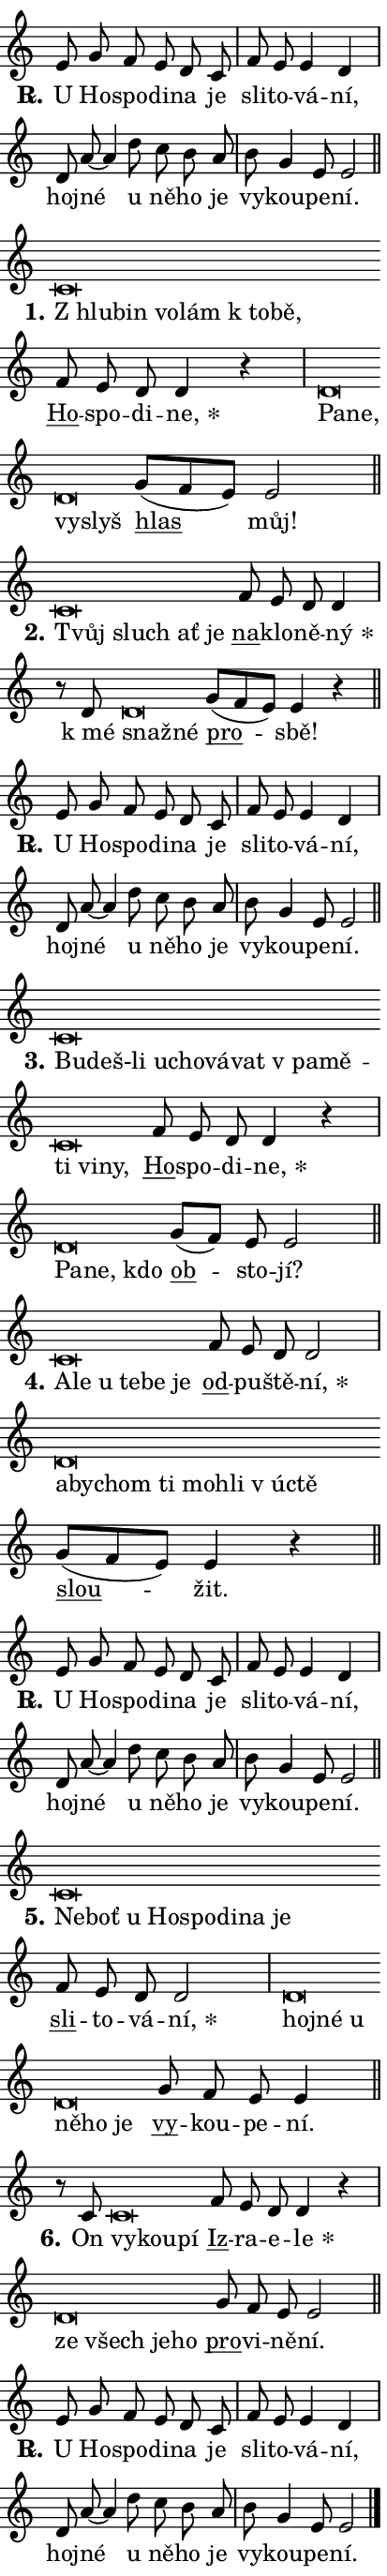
\version "2.24.0"
\header { tagline = "" }
\paper {
  indent = 0\cm
  top-margin = 0\cm
  right-margin = 0.13\cm % to fit lyric hyphens
  bottom-margin = 0\cm
  left-margin = 0\cm
  paper-width = 7\cm
  page-breaking = #ly:one-page-breaking
  system-system-spacing.basic-distance = #11
  score-system-spacing.basic-distance = #11
  ragged-last = ##f
}


%% Author: Thomas Morley
%% https://lists.gnu.org/archive/html/lilypond-user/2020-05/msg00002.html
#(define (line-position grob)
"Returns position of @var[grob} in current system:
   @code{'start}, if at first time-step
   @code{'end}, if at last time-step
   @code{'middle} otherwise
"
  (let* ((col (ly:item-get-column grob))
         (ln (ly:grob-object col 'left-neighbor))
         (rn (ly:grob-object col 'right-neighbor))
         (col-to-check-left (if (ly:grob? ln) ln col))
         (col-to-check-right (if (ly:grob? rn) rn col))
         (break-dir-left
           (and
             (ly:grob-property col-to-check-left 'non-musical #f)
             (ly:item-break-dir col-to-check-left)))
         (break-dir-right
           (and
             (ly:grob-property col-to-check-right 'non-musical #f)
             (ly:item-break-dir col-to-check-right))))
        (cond ((eqv? 1 break-dir-left) 'start)
              ((eqv? -1 break-dir-right) 'end)
              (else 'middle))))

#(define (tranparent-at-line-position vctor)
  (lambda (grob)
  "Relying on @code{line-position} select the relevant enry from @var{vctor}.
Used to determine transparency,"
    (case (line-position grob)
      ((end) (not (vector-ref vctor 0)))
      ((middle) (not (vector-ref vctor 1)))
      ((start) (not (vector-ref vctor 2))))))

noteHeadBreakVisibility =
#(define-music-function (break-visibility)(vector?)
"Makes @code{NoteHead}s transparent relying on @var{break-visibility}"
#{
  \override NoteHead.transparent =
    #(tranparent-at-line-position break-visibility)
#})

#(define delete-ledgers-for-transparent-note-heads
  (lambda (grob)
    "Reads whether a @code{NoteHead} is transparent.
If so this @code{NoteHead} is removed from @code{'note-heads} from
@var{grob}, which is supposed to be @code{LedgerLineSpanner}.
As a result ledgers are not printed for this @code{NoteHead}"
    (let* ((nhds-array (ly:grob-object grob 'note-heads))
           (nhds-list
             (if (ly:grob-array? nhds-array)
                 (ly:grob-array->list nhds-array)
                 '()))
           ;; Relies on the transparent-property being done before
           ;; Staff.LedgerLineSpanner.after-line-breaking is executed.
           ;; This is fragile ...
           (to-keep
             (remove
               (lambda (nhd)
                 (ly:grob-property nhd 'transparent #f))
               nhds-list)))
      ;; TODO find a better method to iterate over grob-arrays, similiar
      ;; to filter/remove etc for lists
      ;; For now rebuilt from scratch
      (set! (ly:grob-object grob 'note-heads)  '())
      (for-each
        (lambda (nhd)
          (ly:pointer-group-interface::add-grob grob 'note-heads nhd))
        to-keep))))

squashNotes = {
  \override NoteHead.X-extent = #'(-0.2 . 0.2)
  \override NoteHead.Y-extent = #'(-0.75 . 0)
  \override NoteHead.stencil =
    #(lambda (grob)
       (let ((pos (ly:grob-property grob 'staff-position)))
         (begin
           (if (< pos -7) (display "ERROR: Lower brevis then expected\n") (display ""))
           (if (<= pos -6) ly:text-interface::print ly:note-head::print))))
}
unSquashNotes = {
  \revert NoteHead.X-extent
  \revert NoteHead.Y-extent
  \revert NoteHead.stencil
}

hideNotes = \noteHeadBreakVisibility #begin-of-line-visible
unHideNotes = \noteHeadBreakVisibility #all-visible

% work-around for resetting accidentals
% https://lilypond.org/doc/v2.23/Documentation/notation/displaying-rhythms#unmetered-music
cadenzaMeasure = {
  \cadenzaOff
  \partial 1024 s1024
  \cadenzaOn
}

#(define-markup-command (accent layout props text) (markup?)
  "Underline accented syllable"
  (interpret-markup layout props
    #{\markup \override #'(offset . 4.3) \underline { #text }#}))

responsum = \markup \concat {
  "R" \hspace #-1.05 \path #0.1 #'((moveto 0 0.07) (lineto 0.9 0.8)) \hspace #0.05 "."
}

spaceSize = #0.6828661417322834 % exact space size for TeX Gyre Schola

\layout {
  \context {
    \Staff
    \remove "Time_signature_engraver"
    \override LedgerLineSpanner.after-line-breaking = #delete-ledgers-for-transparent-note-heads
  }
  \context {
    \Lyrics {
      \override LyricSpace.minimum-distance = \spaceSize
      \override LyricText.font-name = #"TeX Gyre Schola"
      \override LyricText.font-size = 1
      \override StanzaNumber.font-name = #"TeX Gyre Schola Bold"
      \override StanzaNumber.font-size = 1
    }
  }
  \context {
    \Score 
    \override NoteHead.text =
      #(lambda (grob) 
        (let ((pos (ly:grob-property grob 'staff-position)))
          #{\markup {
            \combine
              \halign #-0.55 \raise #(if (= pos -6) 0 0.5) \override #'(thickness . 2) \draw-line #'(3.2 . 0)
              \musicglyph "noteheads.sM1"
          }#}))
  }
}

% magnetic-lyrics.ily
%
%   written by
%     Jean Abou Samra <jean@abou-samra.fr>
%     Werner Lemberg <wl@gnu.org>
%
%   adapted by
%     Jiri Hon <jiri.hon@gmail.com>
%
% Version 2022-Apr-15

% https://www.mail-archive.com/lilypond-user@gnu.org/msg149350.html

#(define (Left_hyphen_pointer_engraver context)
   "Collect syllable-hyphen-syllable occurrences in lyrics and store
them in properties.  This engraver only looks to the left.  For
example, if the lyrics input is @code{foo -- bar}, it does the
following.

@itemize @bullet
@item
Set the @code{text} property of the @code{LyricHyphen} grob between
@q{foo} and @q{bar} to @code{foo}.

@item
Set the @code{left-hyphen} property of the @code{LyricText} grob with
text @q{foo} to the @code{LyricHyphen} grob between @q{foo} and
@q{bar}.
@end itemize

Use this auxiliary engraver in combination with the
@code{lyric-@/text::@/apply-@/magnetic-@/offset!} hook."
   (let ((hyphen #f)
         (text #f))
     (make-engraver
      (acknowledgers
       ((lyric-syllable-interface engraver grob source-engraver)
        (set! text grob)))
      (end-acknowledgers
       ((lyric-hyphen-interface engraver grob source-engraver)
        ;(when (not (grob::has-interface grob 'lyric-space-interface))
          (set! hyphen grob)));)
      ((stop-translation-timestep engraver)
       (when (and text hyphen)
         (ly:grob-set-object! text 'left-hyphen hyphen))
       (set! text #f)
       (set! hyphen #f)))))

#(define (lyric-text::apply-magnetic-offset! grob)
   "If the space between two syllables is less than the value in
property @code{LyricText@/.details@/.squash-threshold}, move the right
syllable to the left so that it gets concatenated with the left
syllable.

Use this function as a hook for
@code{LyricText@/.after-@/line-@/breaking} if the
@code{Left_@/hyphen_@/pointer_@/engraver} is active."
   (let ((hyphen (ly:grob-object grob 'left-hyphen #f)))
     (when hyphen
       (let ((left-text (ly:spanner-bound hyphen LEFT)))
         (when (grob::has-interface left-text 'lyric-syllable-interface)
           (let* ((common (ly:grob-common-refpoint grob left-text X))
                  (this-x-ext (ly:grob-extent grob common X))
                  (left-x-ext
                   (begin
                     ;; Trigger magnetism for left-text.
                     (ly:grob-property left-text 'after-line-breaking)
                     (ly:grob-extent left-text common X)))
                  ;; `delta` is the gap width between two syllables.
                  (delta (- (interval-start this-x-ext)
                            (interval-end left-x-ext)))
                  (details (ly:grob-property grob 'details))
                  (threshold (assoc-get 'squash-threshold details 0.2)))
             (when (< delta threshold)
               (let* (;; We have to manipulate the input text so that
                      ;; ligatures crossing syllable boundaries are not
                      ;; disabled.  For languages based on the Latin
                      ;; script this is essentially a beautification.
                      ;; However, for non-Western scripts it can be a
                      ;; necessity.
                      (lt (ly:grob-property left-text 'text))
                      (rt (ly:grob-property grob 'text))
                      (is-space (grob::has-interface hyphen 'lyric-space-interface))
                      (space (if is-space " " ""))
                      (extra-delta (if is-space spaceSize 0))
                      ;; Append new syllable.
                      (ltrt-space (if (and (string? lt) (string? rt))
                                (string-append lt space rt)
                                (make-concat-markup (list lt space rt))))
                      ;; Right-align `ltrt` to the right side.
                      (ltrt-space-markup (grob-interpret-markup
                               grob
                               (make-translate-markup
                                (cons (interval-length this-x-ext) 0)
                                (make-right-align-markup ltrt-space)))))
                 (begin
                   ;; Don't print `left-text`.
                   (ly:grob-set-property! left-text 'stencil #f)
                   ;; Set text and stencil (which holds all collected
                   ;; syllables so far) and shift it to the left.
                   (ly:grob-set-property! grob 'text ltrt-space)
                   (ly:grob-set-property! grob 'stencil ltrt-space-markup)
                   (ly:grob-translate-axis! grob (- (- delta extra-delta)) X))))))))))


#(define (lyric-hyphen::displace-bounds-first grob)
   ;; Make very sure this callback isn't triggered too early.
   (let ((left (ly:spanner-bound grob LEFT))
         (right (ly:spanner-bound grob RIGHT)))
     (ly:grob-property left 'after-line-breaking)
     (ly:grob-property right 'after-line-breaking)
     (ly:lyric-hyphen::print grob)))

squashThreshold = #0.4

\layout {
  \context {
    \Lyrics
    \consists #Left_hyphen_pointer_engraver
    \override LyricText.after-line-breaking =
      #lyric-text::apply-magnetic-offset!
    \override LyricHyphen.stencil = #lyric-hyphen::displace-bounds-first
    \override LyricText.details.squash-threshold = \squashThreshold
    \override LyricHyphen.minimum-distance = 0
    \override LyricHyphen.minimum-length = \squashThreshold
  }
}

squashText = \override LyricText.details.squash-threshold = 9999
unSquashText = \override LyricText.details.squash-threshold = \squashThreshold

leftText = \override LyricText.self-alignment-X = #LEFT
unLeftText = \revert LyricText.self-alignment-X

starOffset = #(lambda (grob) 
                (let ((x_offset (ly:self-alignment-interface::aligned-on-x-parent grob)))
                  (if (= x_offset 0) 0 (+ x_offset 1.2))))

star = #(define-music-function (syllable)(string?)
"Append star separator at the end of a syllable"
#{
  \once \override LyricText.X-offset = #starOffset
  \lyricmode { \markup {
    #syllable
    \override #'((font-name . "TeX Gyre Schola Bold")) \hspace #0.2 \lower #0.65 \larger "*"
  } }
#})

starAccent = #(define-music-function (syllable)(string?)
"Append star separator at the end of a syllable and make accent"
#{
  \once \override LyricText.X-offset = #starOffset
  \lyricmode { \markup {
    \accent #syllable
    \override #'((font-name . "TeX Gyre Schola Bold")) \hspace #0.2 \lower #0.65 \larger "*"
  } }
#})

breath = #(define-music-function (syllable)(string?)
"Append breathing indicator at the end of a syllable"
#{
  \lyricmode { \markup { #syllable "+" } }
#})

optionalBreath = #(define-music-function (syllable)(string?)
"Append optional breathing indicator at the end of a syllable"
#{
  \lyricmode { \markup { #syllable "(+)" } }
#})


\score {
    <<
        \new Voice = "melody" { \cadenzaOn \key c \major \relative { e'8 g f e d c \cadenzaMeasure \bar "|" f e e4 d \cadenzaMeasure \bar "|" d8 a'8~ a4 \bar "" d8 c b a \cadenzaMeasure \bar "|" b g4 e8 e2 \cadenzaMeasure \bar "||" \break } }
        \new Lyrics \lyricsto "melody" { \lyricmode { \set stanza = \responsum
U Ho -- spo -- di -- na je sli -- to -- vá -- ní, hoj -- né u ně -- ho je vy -- kou -- pe -- ní. } }
    >>
    \layout {}
}

\score {
    <<
        \new Voice = "melody" { \cadenzaOn \key c \major \relative { \squashNotes c'\breve*1/16 \hideNotes \breve*1/16 \bar "" \breve*1/16 \bar "" \breve*1/16 \bar "" \breve*1/16 \breve*1/16 \bar "" \unHideNotes \unSquashNotes \bar "" f8 e d d4 r \cadenzaMeasure \bar "|" \squashNotes d\breve*1/16 \hideNotes \breve*1/16 \bar "" \breve*1/16 \breve*1/16 \bar "" \unHideNotes \unSquashNotes \bar "" g8[( f e)] e2 \cadenzaMeasure \bar "||" \break } }
        \new Lyrics \lyricsto "melody" { \lyricmode { \set stanza = "1."
\leftText "Z hlu" -- \squashText bin vo -- lám "k to" -- bě, \unLeftText \unSquashText \markup \accent Ho -- spo -- di -- \star ne, \leftText Pa -- \squashText ne, vy -- slyš \unLeftText \unSquashText \markup \accent hlas můj! } }
    >>
    \layout {}
}

\score {
    <<
        \new Voice = "melody" { \cadenzaOn \key c \major \relative { \squashNotes c'\breve*1/16 \hideNotes \breve*1/16 \bar "" \breve*1/16 \breve*1/16 \bar "" \unHideNotes \unSquashNotes \bar "" f8 e d d4 \cadenzaMeasure \bar "|" r8 d8 \squashNotes d\breve*1/16 \hideNotes \breve*1/16 \bar "" \unHideNotes \unSquashNotes \bar "" g8[( f e)] e4 r \cadenzaMeasure \bar "||" \break } }
        \new Lyrics \lyricsto "melody" { \lyricmode { \set stanza = "2."
\leftText Tvůj \squashText sluch ať je \unLeftText \unSquashText \markup \accent na -- klo -- ně -- \star ný "k mé" \leftText snaž -- \squashText né \unLeftText \unSquashText \markup \accent pro -- sbě! } }
    >>
    \layout {}
}

\score {
    <<
        \new Voice = "melody" { \cadenzaOn \key c \major \relative { e'8 g f e d c \cadenzaMeasure \bar "|" f e e4 d \cadenzaMeasure \bar "|" d8 a'8~ a4 \bar "" d8 c b a \cadenzaMeasure \bar "|" b g4 e8 e2 \cadenzaMeasure \bar "||" \break } }
        \new Lyrics \lyricsto "melody" { \lyricmode { \set stanza = \responsum
U Ho -- spo -- di -- na je sli -- to -- vá -- ní, hoj -- né u ně -- ho je vy -- kou -- pe -- ní. } }
    >>
    \layout {}
}

\score {
    <<
        \new Voice = "melody" { \cadenzaOn \key c \major \relative { \squashNotes c'\breve*1/16 \hideNotes \breve*1/16 \bar "" \breve*1/16 \bar "" \breve*1/16 \bar "" \breve*1/16 \bar "" \breve*1/16 \bar "" \breve*1/16 \bar "" \breve*1/16 \bar "" \breve*1/16 \bar "" \breve*1/16 \breve*1/16 \bar "" \unHideNotes \unSquashNotes \bar "" f8 e d d4 r \cadenzaMeasure \bar "|" \squashNotes d\breve*1/16 \hideNotes \breve*1/16 \breve*1/16 \bar "" \unHideNotes \unSquashNotes \bar "" g8[( f)] e e2 \cadenzaMeasure \bar "||" \break } }
        \new Lyrics \lyricsto "melody" { \lyricmode { \set stanza = "3."
\leftText Bu -- \squashText deš-li u -- cho -- vá -- vat "v pa" -- mě -- ti vi -- ny, \unLeftText \unSquashText \markup \accent Ho -- spo -- di -- \star ne, \leftText Pa -- \squashText ne, kdo \unLeftText \unSquashText \markup \accent ob -- sto -- jí? } }
    >>
    \layout {}
}

\score {
    <<
        \new Voice = "melody" { \cadenzaOn \key c \major \relative { \squashNotes c'\breve*1/16 \hideNotes \breve*1/16 \bar "" \breve*1/16 \bar "" \breve*1/16 \bar "" \breve*1/16 \breve*1/16 \bar "" \unHideNotes \unSquashNotes \bar "" f8 e d d2 \cadenzaMeasure \bar "|" \squashNotes d\breve*1/16 \hideNotes \breve*1/16 \bar "" \breve*1/16 \bar "" \breve*1/16 \bar "" \breve*1/16 \bar "" \breve*1/16 \bar "" \breve*1/16 \breve*1/16 \bar "" \unHideNotes \unSquashNotes \bar "" g8[( f e)] e4 r \cadenzaMeasure \bar "||" \break } }
        \new Lyrics \lyricsto "melody" { \lyricmode { \set stanza = "4."
\leftText A -- \squashText le u te -- be je \unLeftText \unSquashText \markup \accent od -- pu -- ště -- \star ní, \leftText a -- \squashText by -- chom ti mo -- hli "v ú" -- ctě \unLeftText \unSquashText \markup \accent slou -- žit. } }
    >>
    \layout {}
}

\score {
    <<
        \new Voice = "melody" { \cadenzaOn \key c \major \relative { e'8 g f e d c \cadenzaMeasure \bar "|" f e e4 d \cadenzaMeasure \bar "|" d8 a'8~ a4 \bar "" d8 c b a \cadenzaMeasure \bar "|" b g4 e8 e2 \cadenzaMeasure \bar "||" \break } }
        \new Lyrics \lyricsto "melody" { \lyricmode { \set stanza = \responsum
U Ho -- spo -- di -- na je sli -- to -- vá -- ní, hoj -- né u ně -- ho je vy -- kou -- pe -- ní. } }
    >>
    \layout {}
}

\score {
    <<
        \new Voice = "melody" { \cadenzaOn \key c \major \relative { \squashNotes c'\breve*1/16 \hideNotes \breve*1/16 \bar "" \breve*1/16 \bar "" \breve*1/16 \bar "" \breve*1/16 \bar "" \breve*1/16 \bar "" \breve*1/16 \breve*1/16 \bar "" \unHideNotes \unSquashNotes \bar "" f8 e d d2 \cadenzaMeasure \bar "|" \squashNotes d\breve*1/16 \hideNotes \breve*1/16 \bar "" \breve*1/16 \bar "" \breve*1/16 \bar "" \breve*1/16 \breve*1/16 \bar "" \unHideNotes \unSquashNotes \bar "" g8 f e e4 \cadenzaMeasure \bar "||" \break } }
        \new Lyrics \lyricsto "melody" { \lyricmode { \set stanza = "5."
\leftText Ne -- \squashText boť u Ho -- spo -- di -- na je \unLeftText \unSquashText \markup \accent sli -- to -- vá -- \star ní, \leftText hoj -- \squashText né u ně -- ho je \unLeftText \unSquashText \markup \accent vy -- kou -- pe -- ní. } }
    >>
    \layout {}
}

\score {
    <<
        \new Voice = "melody" { \cadenzaOn \key c \major \relative { r8 c'8 \squashNotes c\breve*1/16 \hideNotes \breve*1/16 \breve*1/16 \bar "" \unHideNotes \unSquashNotes \bar "" f8 e d d4 r \cadenzaMeasure \bar "|" \squashNotes d\breve*1/16 \hideNotes \breve*1/16 \bar "" \breve*1/16 \breve*1/16 \bar "" \unHideNotes \unSquashNotes \bar "" g8 f e e2 \cadenzaMeasure \bar "||" \break } }
        \new Lyrics \lyricsto "melody" { \lyricmode { \set stanza = "6."
On \leftText vy -- \squashText kou -- pí \unLeftText \unSquashText \markup \accent Iz -- ra -- e -- \star le \leftText ze \squashText všech je -- ho \unLeftText \unSquashText \markup \accent pro -- vi -- ně -- ní. } }
    >>
    \layout {}
}

\score {
    <<
        \new Voice = "melody" { \cadenzaOn \key c \major \relative { e'8 g f e d c \cadenzaMeasure \bar "|" f e e4 d \cadenzaMeasure \bar "|" d8 a'8~ a4 \bar "" d8 c b a \cadenzaMeasure \bar "|" b g4 e8 e2 \cadenzaMeasure \bar "||" \break } \bar "|." }
        \new Lyrics \lyricsto "melody" { \lyricmode { \set stanza = \responsum
U Ho -- spo -- di -- na je sli -- to -- vá -- ní, hoj -- né u ně -- ho je vy -- kou -- pe -- ní. } }
    >>
    \layout {}
}
